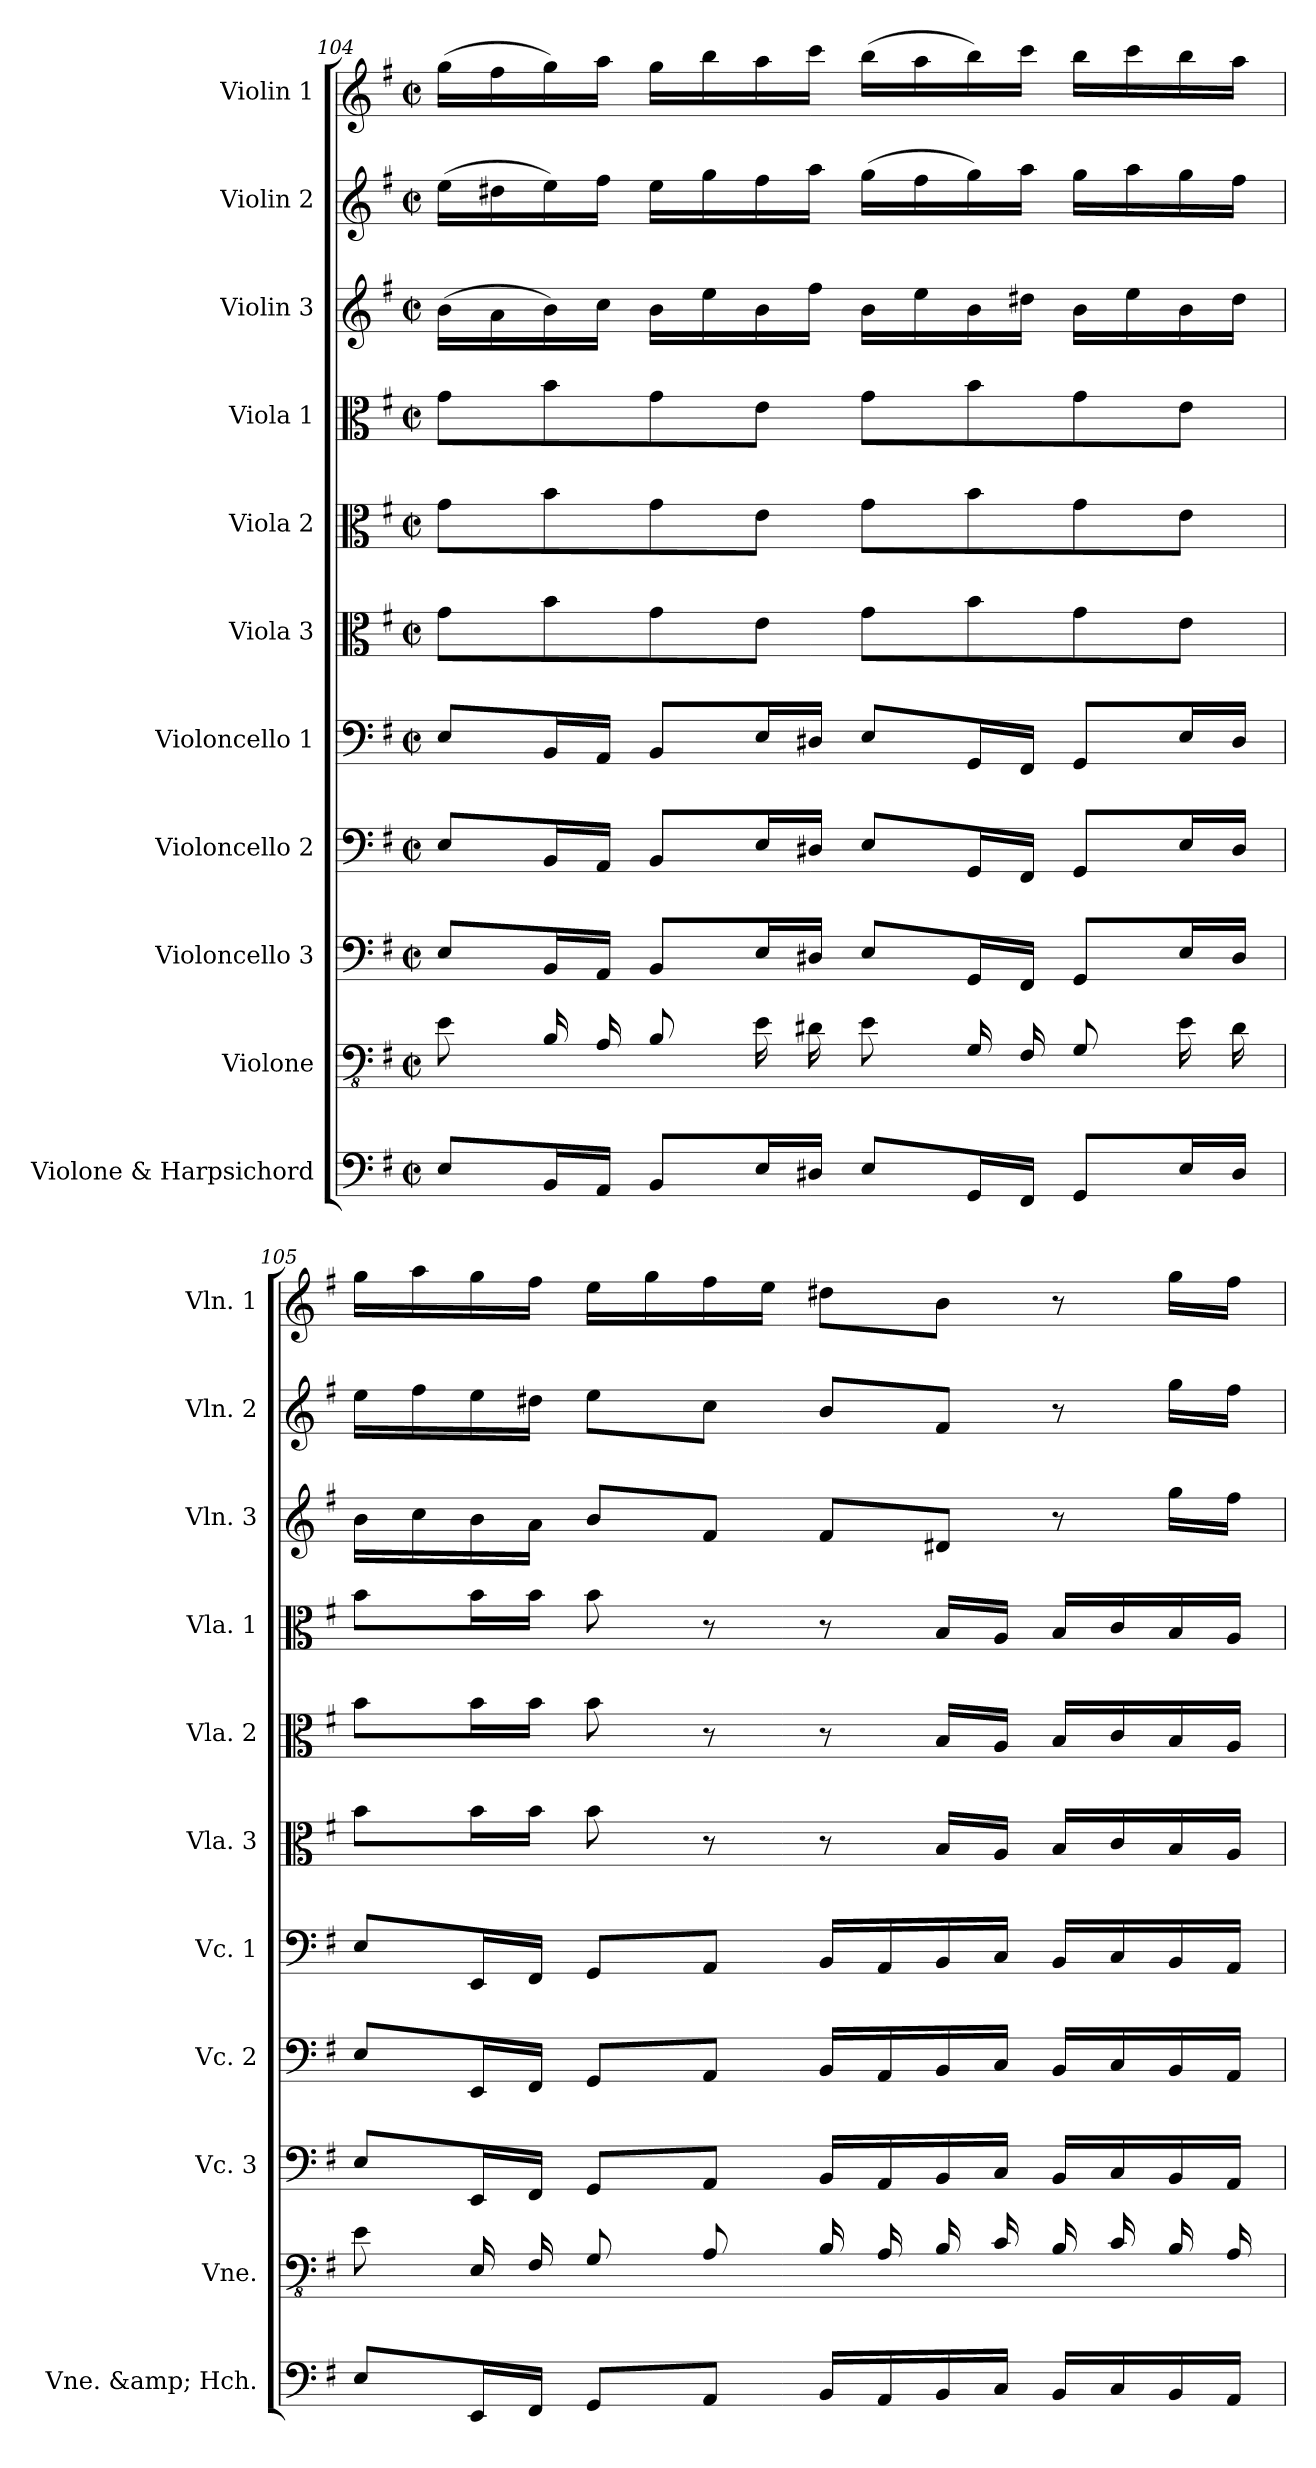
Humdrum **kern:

**kern	**kern	**kern	**kern	**kern	**kern	**kern	**kern	**kern	**kern	**kern
*part11	*part10	*part9	*part8	*part7	*part6	*part5	*part4	*part3	*part2	*part1
*staff11	*staff10	*staff9	*staff8	*staff7	*staff6	*staff5	*staff4	*staff3	*staff2	*staff1
*I"Violone &amp; Harpsichord	*I"Violone	*I"Violoncello 3	*I"Violoncello 2	*I"Violoncello 1	*I"Viola 3	*I"Viola 2	*I"Viola 1	*I"Violin 3	*I"Violin 2	*I"Violin 1
*I'Vne. &amp; Hch.	*I'Vne.	*I'Vc. 3	*I'Vc. 2	*I'Vc. 1	*I'Vla. 3	*I'Vla. 2	*I'Vla. 1	*I'Vln. 3	*I'Vln. 2	*I'Vln. 1
*clefF4	*clefFv4	*clefF4	*clefF4	*clefF4	*clefC3	*clefC3	*clefC3	*clefG2	*clefG2	*clefG2
*	*ITrd7c12	*	*	*	*	*	*	*	*	*
*k[f#]	*k[f#]	*k[f#]	*k[f#]	*k[f#]	*k[f#]	*k[f#]	*k[f#]	*k[f#]	*k[f#]	*k[f#]
*M4/4	*M4/4	*M4/4	*M4/4	*M4/4	*M4/4	*M4/4	*M4/4	*M4/4	*M4/4	*M4/4
*met(c|)	*met(c|)	*met(c|)	*met(c|)	*met(c|)	*met(c|)	*met(c|)	*met(c|)	*met(c|)	*met(c|)	*met(c|)
=104	=104	=104	=104	=104	=104	=104	=104	=104	=104	=104
8E/L	8EE\	8E/L	8E/L	8E/L	8g\L	8g\L	8g\L	(16b\LL	(16ee\LL	(16gg\LL
.	.	.	.	.	.	.	.	16a\	16dd#X\	16ff#\
16BB/L	16BBB/	16BB/L	16BB/L	16BB/L	8b\	8b\	8b\	16b\)	16ee\)	16gg\)
16AA/JJ	16AAA/	16AA/JJ	16AA/JJ	16AA/JJ	.	.	.	16cc\JJ	16ff#\JJ	16aa\JJ
8BB/L	8BBB/	8BB/L	8BB/L	8BB/L	8g\	8g\	8g\	16b\LL	16ee\LL	16gg\LL
.	.	.	.	.	.	.	.	16ee\	16gg\	16bb\
16E/L	16EE\	16E/L	16E/L	16E/L	8e\J	8e\J	8e\J	16b\	16ff#\	16aa\
16D#X/JJ	16DD#X\	16D#X/JJ	16D#X/JJ	16D#X/JJ	.	.	.	16ff#\JJ	16aa\JJ	16ccc\JJ
8E/L	8EE\	8E/L	8E/L	8E/L	8g\L	8g\L	8g\L	16b\LL	(16gg\LL	(16bb\LL
.	.	.	.	.	.	.	.	16ee\	16ff#\	16aa\
16GG/L	16GGG/	16GG/L	16GG/L	16GG/L	8b\	8b\	8b\	16b\	16gg\)	16bb\)
16FF#/JJ	16FFF#/	16FF#/JJ	16FF#/JJ	16FF#/JJ	.	.	.	16dd#X\JJ	16aa\JJ	16ccc\JJ
8GG/L	8GGG/	8GG/L	8GG/L	8GG/L	8g\	8g\	8g\	16b\LL	16gg\LL	16bb\LL
.	.	.	.	.	.	.	.	16ee\	16aa\	16ccc\
16E/L	16EE\	16E/L	16E/L	16E/L	8e\J	8e\J	8e\J	16b\	16gg\	16bb\
16D#/JJ	16DD#\	16D#/JJ	16D#/JJ	16D#/JJ	.	.	.	16dd#\JJ	16ff#\JJ	16aa\JJ
=105	=105	=105	=105	=105	=105	=105	=105	=105	=105	=105
8E/L	8EE\	8E/L	8E/L	8E/L	8b\L	8b\L	8b\L	16b\LL	16ee\LL	16gg\LL
.	.	.	.	.	.	.	.	16cc\	16ff#\	16aa\
16EE/L	16EEE/	16EE/L	16EE/L	16EE/L	16b\L	16b\L	16b\L	16b\	16ee\	16gg\
16FF#/JJ	16FFF#/	16FF#/JJ	16FF#/JJ	16FF#/JJ	16b\JJ	16b\JJ	16b\JJ	16a\JJ	16dd#X\JJ	16ff#\JJ
8GG/L	8GGG/	8GG/L	8GG/L	8GG/L	8b\	8b\	8b\	8b/L	8ee\L	16ee\LL
.	.	.	.	.	.	.	.	.	.	16gg\
8AA/J	8AAA/	8AA/J	8AA/J	8AA/J	8r	8r	8r	8f#/J	8cc\J	16ff#\
.	.	.	.	.	.	.	.	.	.	16ee\JJ
16BB/LL	16BBB/	16BB/LL	16BB/LL	16BB/LL	8r	8r	8r	8f#/L	8b/L	8dd#X\L
16AA/	16AAA/	16AA/	16AA/	16AA/	.	.	.	.	.	.
16BB/	16BBB/	16BB/	16BB/	16BB/	16B/LL	16B/LL	16B/LL	8d#X/J	8f#/J	8b\J
16C/JJ	16CC/	16C/JJ	16C/JJ	16C/JJ	16A/JJ	16A/JJ	16A/JJ	.	.	.
16BB/LL	16BBB/	16BB/LL	16BB/LL	16BB/LL	16B/LL	16B/LL	16B/LL	8r	8r	8r
16C/	16CC/	16C/	16C/	16C/	16c/	16c/	16c/	.	.	.
16BB/	16BBB/	16BB/	16BB/	16BB/	16B/	16B/	16B/	16gg\LL	16gg\LL	16gg\LL
16AA/JJ	16AAA/	16AA/JJ	16AA/JJ	16AA/JJ	16A/JJ	16A/JJ	16A/JJ	16ff#\JJ	16ff#\JJ	16ff#\JJ
=	=	=	=	=	=	=	=	=	=	=
*-	*-	*-	*-	*-	*-	*-	*-	*-	*-	*-
